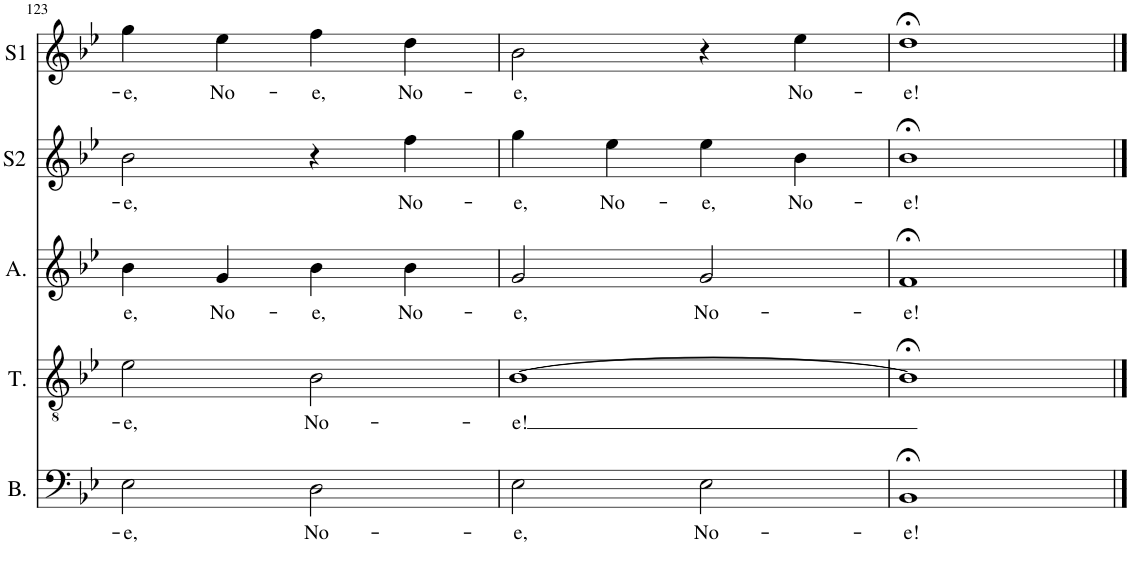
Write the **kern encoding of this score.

**kern	**text	**kern	**text	**kern	**text	**kern	**text	**kern	**text
*part5	*part5	*part4	*part4	*part3	*part3	*part2	*part2	*part1	*part1
*staff5	*staff5	*staff4	*staff4	*staff3	*staff3	*staff2	*staff2	*staff1	*staff1
*I"Basse	*	*I"Ténor	*	*I"Alto	*	*I"Soprano 2	*	*I"Soprano 1	*
*I'B.	*	*I'T.	*	*I'A.	*	*I'S2	*	*I'S1	*
!!LO:PB:g=z
*clefF4	*	*clefGv2	*	*clefG2	*	*clefG2	*	*clefG2	*
*k[b-e-]	*	*k[b-e-]	*	*k[b-e-]	*	*k[b-e-]	*	*k[b-e-]	*
*M4/4	*	*M4/4	*	*M4/4	*	*M4/4	*	*M4/4	*
*met(c)	*	*met(c)	*	*met(c)	*	*met(c)	*	*met(c)	*
=123	=123	=123	=123	=123	=123	=123	=123	=123	=123
!	!LO:LY:b	!	!LO:LY:b	!	!LO:LY:b	!	!LO:LY:b	!	!LO:LY:b
2E-\	-e,	2e-\	-e,	4b-\	e,	2b-\	-e,	4gg\	-e,
!	!	!	!	!	!LO:LY:b	!	!	!	!LO:LY:b
.	.	.	.	4g/	No-	.	.	4ee-\	No-
!	!LO:LY:b	!	!LO:LY:b	!	!LO:LY:b	!	!	!	!LO:LY:b
2D\	No-	2B-\	No-	4b-\	-e,	4r	.	4ff\	-e,
!	!	!	!	!	!LO:LY:b	!	!LO:LY:b	!	!LO:LY:b
.	.	.	.	4b-\	No-	4ff\	No-	4dd\	No-
=124	=124	=124	=124	=124	=124	=124	=124	=124	=124
!	!LO:LY:b	!	!LO:LY:b	!	!LO:LY:b	!	!LO:LY:b	!	!LO:LY:b
2E-\	-e,	[1B-	-e!	2g/	-e,	4gg\	-e,	2b-\	-e,
!	!	!	!	!	!	!	!LO:LY:b	!	!
.	.	.	.	.	.	4ee-\	No-	.	.
!	!LO:LY:b	!	!	!	!LO:LY:b	!	!LO:LY:b	!	!
2E-\	No-	.	.	2g/	No-	4ee-\	-e,	4r	.
!	!	!	!	!	!	!	!LO:LY:b	!	!LO:LY:b
.	.	.	.	.	.	4b-\	No-	4ee-\	No-
=125	=125	=125	=125	=125	=125	=125	=125	=125	=125
!	!LO:LY:b	!	!	!	!LO:LY:b	!	!LO:LY:b	!	!LO:LY:b
1BB-;<	-e!	1B-;<]	.	1f;<	-e!	1b-;<	-e!	1dd;<	-e!
==	==	==	==	==	==	==	==	==	==
*-	*-	*-	*-	*-	*-	*-	*-	*-	*-
